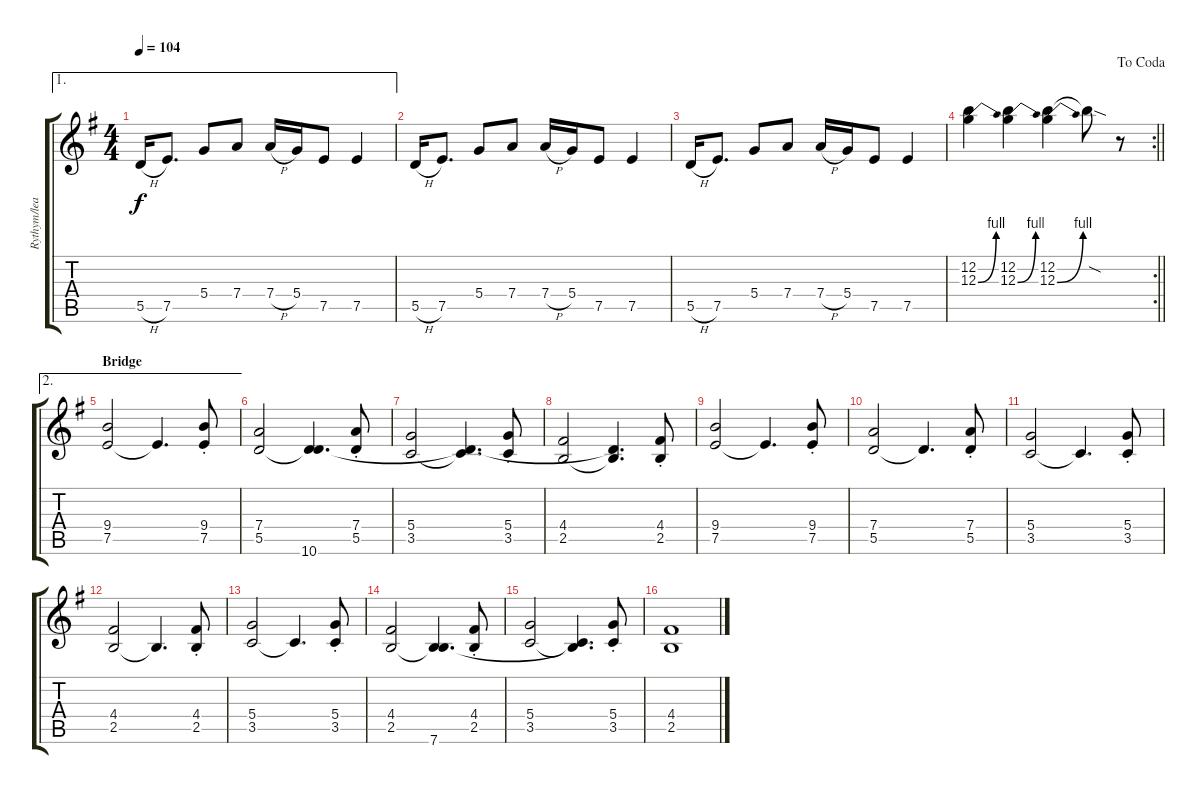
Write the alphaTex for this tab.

\track ("Rythym/lead" "Rythym/lea") {instrument distortionguitar}
\staff {score tabs}
\tuning (E4 B3 G3 D3 A2 E2) {hide}
\ae 1
\ts (4 4)
\tempo 104
\clef g2
\ks g
5.5{h}.16{dy f} 7.5.8{d} 5.4.8 7.4.8 7.4{h}.16 5.4.16 7.5.8 7.5.4 |
5.5{h}.16 7.5.8{d} 5.4.8 7.4.8 7.4{h}.16 5.4.16 7.5.8 7.5.4 |
5.5{h}.16 7.5.8{d} 5.4.8 7.4.8 7.4{h}.16 5.4.16 7.5.8 7.5.4 |
\rc 2
\jump dacoda
\barLineRight lightlight
(12.2 12.3{be (bend 0 0 60 4)}).4 (12.2 12.3{be (bend 0 0 60 4)}).4 (12.2 12.3{be (bend 0 0 60 4)}).4 12.2{sod t}.8 r.8 |
\ae 2
\section ("" "Bridge")
(9.4 7.5).2 7.5{t}.4{d} (9.4 7.5{st}).8 |
(7.4 5.5).2 (5.5{t} 10.6).4{d} (7.4 5.5{st}).8 |
(5.4 3.5).2 (3.5{t} 10.6{t}).4{d} (5.4 3.5{st}).8 |
(4.4 2.5).2 (2.5{t} 10.6{t}).4{d} (4.4 2.5{st}).8 |
(9.4 7.5).2 7.5{t}.4{d} (9.4 7.5{st}).8 |
(7.4 5.5).2 5.5{t}.4{d} (7.4 5.5{st}).8 |
(5.4 3.5).2 3.5{t}.4{d} (5.4 3.5{st}).8 |
(4.4 2.5).2 2.5{t}.4{d} (4.4 2.5{st}).8 |
(5.4 3.5).2 3.5{t}.4{d} (5.4 3.5{st}).8 |
(4.4 2.5).2 (2.5{t} 7.6).4{d} (4.4 2.5{st}).8 |
(5.4 3.5).2 (3.5{t} 7.6{t}).4{d} (5.4 3.5{st}).8 |
(4.4 2.5).1
